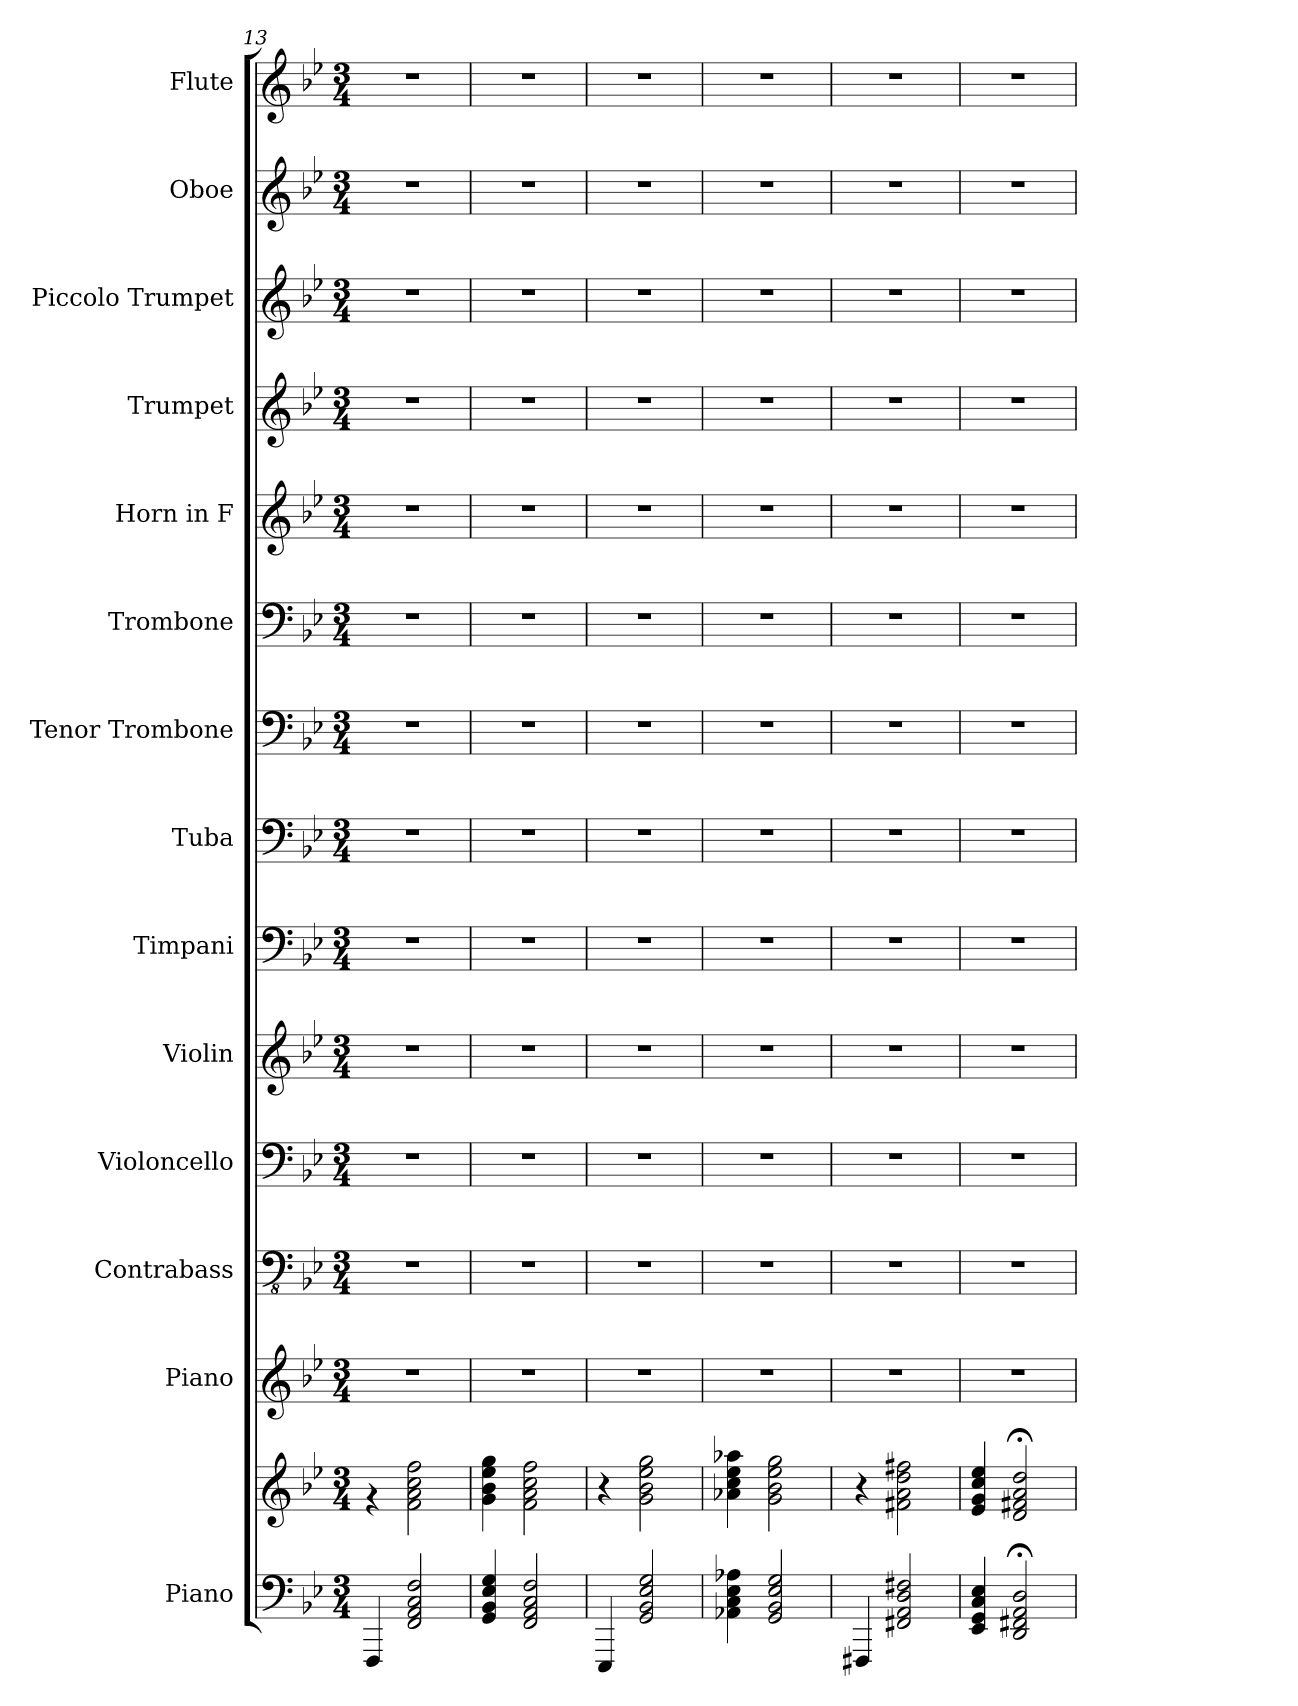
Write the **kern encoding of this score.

**kern	**kern	**kern	**kern	**kern	**kern	**kern	**kern	**kern	**kern	**kern	**kern	**kern	**kern	**kern
*part14	*part14	*part13	*part12	*part11	*part10	*part9	*part8	*part7	*part6	*part5	*part4	*part3	*part2	*part1
*staff15	*staff14	*staff13	*staff12	*staff11	*staff10	*staff9	*staff8	*staff7	*staff6	*staff5	*staff4	*staff3	*staff2	*staff1
*I"Piano	*	*I"Piano	*I"Contrabass	*I"Violoncello	*I"Violin	*I"Timpani	*I"Tuba	*I"Tenor Trombone	*I"Trombone	*I"Horn in F	*I"Trumpet	*I"Piccolo Trumpet	*I"Oboe	*I"Flute
*I'Pno.	*	*I'Pno.	*I'Cb.	*I'Vc.	*I'Vln.	*I'Timp.	*I'Tba.	*I'T. Tbn.	*I'Tbn.	*	*I'Tpt.	*I'P. Tpt.	*I'Ob.	*I'Fl.
*clefF4	*clefG2	*clefG2	*clefFv4	*clefF4	*clefG2	*clefF4	*clefF4	*clefF4	*clefF4	*clefG2	*clefG2	*clefG2	*clefG2	*clefG2
*	*	*	*ITrd7c12	*	*	*	*	*	*	*ITrd4c7	*ITrd1c2	*ITrd-6c-10	*	*
*k[b-e-]	*k[b-e-]	*k[b-e-]	*k[b-e-]	*k[b-e-]	*k[b-e-]	*k[b-e-]	*k[b-e-]	*k[b-e-]	*k[b-e-]	*k[b-e-a-]	*k[b-e-a-d-]	*k[b-e-a-d-]	*k[b-e-]	*k[b-e-]
*M3/4	*M3/4	*M3/4	*M3/4	*M3/4	*M3/4	*M3/4	*M3/4	*M3/4	*M3/4	*M3/4	*M3/4	*M3/4	*M3/4	*M3/4
=13	=13	=13	=13	=13	=13	=13	=13	=13	=13	=13	=13	=13	=13	=13
4FFF/	4rg	2.r	2.r	2.r	2.r	2.r	2.r	2.r	2.r	2.r	2.r	2.r	2.r	2.r
2FF/ 2AA/ 2C/ 2F/	2f\ 2a\ 2cc\ 2ff\	.	.	.	.	.	.	.	.	.	.	.	.	.
=14	=14	=14	=14	=14	=14	=14	=14	=14	=14	=14	=14	=14	=14	=14
4GG/ 4BB-/ 4E-/ 4G/	4g\ 4b-\ 4ee-\ 4gg\	2.r	2.r	2.r	2.r	2.r	2.r	2.r	2.r	2.r	2.r	2.r	2.r	2.r
2FF/ 2AA/ 2C/ 2F/	2f\ 2a\ 2cc\ 2ff\	.	.	.	.	.	.	.	.	.	.	.	.	.
=15	=15	=15	=15	=15	=15	=15	=15	=15	=15	=15	=15	=15	=15	=15
4EEE-/	4r	2.r	2.r	2.r	2.r	2.r	2.r	2.r	2.r	2.r	2.r	2.r	2.r	2.r
2GG/ 2BB-/ 2E-/ 2G/	2g\ 2b-\ 2ee-\ 2gg\	.	.	.	.	.	.	.	.	.	.	.	.	.
=16	=16	=16	=16	=16	=16	=16	=16	=16	=16	=16	=16	=16	=16	=16
4AA-X\ 4C\ 4E-\ 4A-X\	4a-X\ 4cc\ 4ee-\ 4aa-X\	2.r	2.r	2.r	2.r	2.r	2.r	2.r	2.r	2.r	2.r	2.r	2.r	2.r
2GG/ 2BB-/ 2E-/ 2G/	2g\ 2b-\ 2ee-\ 2gg\	.	.	.	.	.	.	.	.	.	.	.	.	.
=17	=17	=17	=17	=17	=17	=17	=17	=17	=17	=17	=17	=17	=17	=17
4FFF#X/	4r	2.r	2.r	2.r	2.r	2.r	2.r	2.r	2.r	2.r	2.r	2.r	2.r	2.r
2FF#X/ 2AA/ 2D/ 2F#X/	2f#X\ 2a\ 2dd\ 2ff#X\	.	.	.	.	.	.	.	.	.	.	.	.	.
=18	=18	=18	=18	=18	=18	=18	=18	=18	=18	=18	=18	=18	=18	=18
4EE-/ 4GG/ 4C/ 4E-/	4e-/ 4g/ 4cc/ 4ee-/	2.r	2.r	2.r	2.r	2.r	2.r	2.r	2.r	2.r	2.r	2.r	2.r	2.r
2DD/;< 2FF#X/;< 2AA/;< 2D/;<	2d/;< 2f#X/;< 2a/;< 2dd/;<	.	.	.	.	.	.	.	.	.	.	.	.	.
=	=	=	=	=	=	=	=	=	=	=	=	=	=	=
*-	*-	*-	*-	*-	*-	*-	*-	*-	*-	*-	*-	*-	*-	*-
